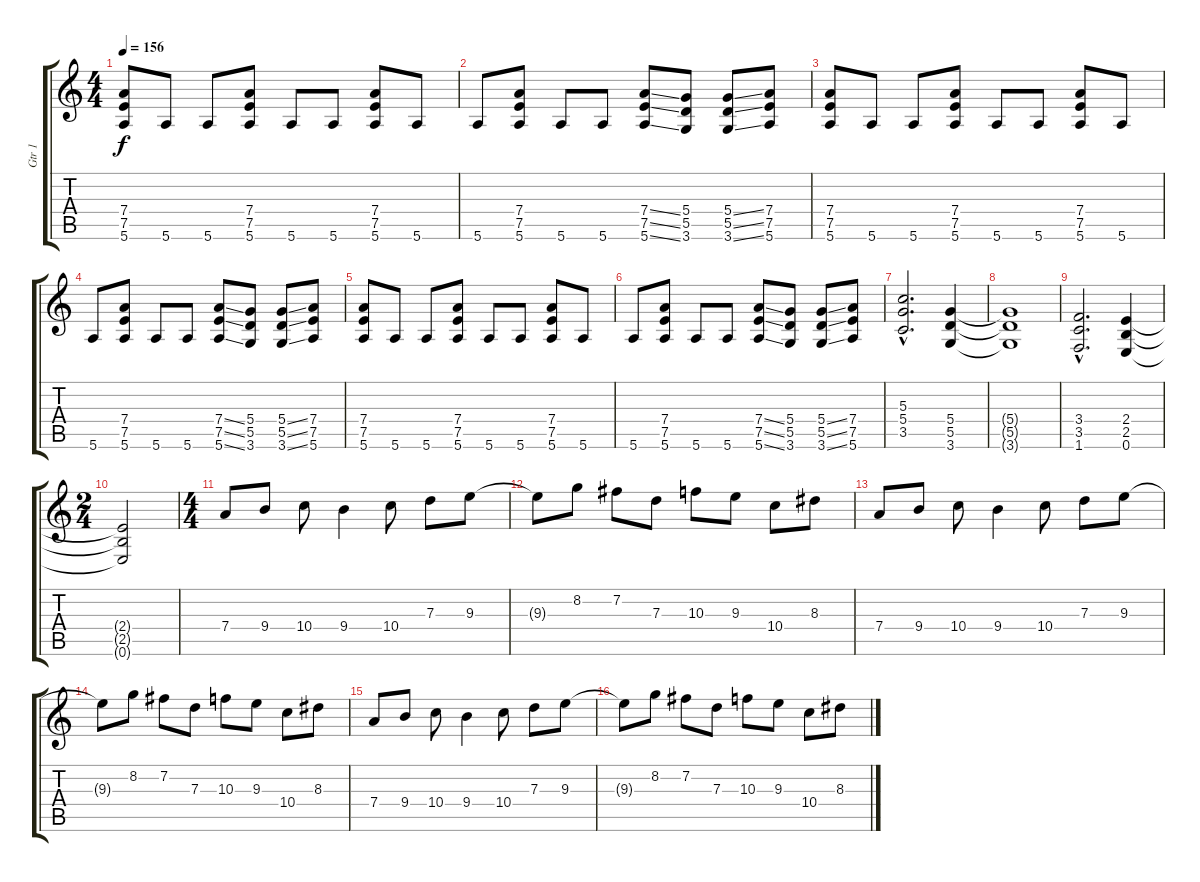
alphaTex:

\track ("Gtr 1" "Gtr 1") {instrument distortionguitar}
\staff {score tabs}
\tuning (E4 B3 G3 D3 A2 E2) {hide}
\ts (4 4)
\tempo 156
\clef g2
\ks c
(7.4 7.5 5.6).8{dy f} 5.6.8 5.6.8 (7.4 7.5 5.6).8 5.6.8 5.6.8 (7.4 7.5 5.6).8 5.6.8 |
5.6.8 (7.4 7.5 5.6).8 5.6.8 5.6.8 (7.4{ss} 7.5{ss} 5.6{ss}).8 (5.4 5.5 3.6).8 (5.4{ss} 5.5{ss} 3.6{ss}).8 (7.4 7.5 5.6).8 |
(7.4 7.5 5.6).8 5.6.8 5.6.8 (7.4 7.5 5.6).8 5.6.8 5.6.8 (7.4 7.5 5.6).8 5.6.8 |
5.6.8 (7.4 7.5 5.6).8 5.6.8 5.6.8 (7.4{ss} 7.5{ss} 5.6{ss}).8 (5.4 5.5 3.6).8 (5.4{ss} 5.5{ss} 3.6{ss}).8 (7.4 7.5 5.6).8 |
(7.4 7.5 5.6).8 5.6.8 5.6.8 (7.4 7.5 5.6).8 5.6.8 5.6.8 (7.4 7.5 5.6).8 5.6.8 |
5.6.8 (7.4 7.5 5.6).8 5.6.8 5.6.8 (7.4{ss} 7.5{ss} 5.6{ss}).8 (5.4 5.5 3.6).8 (5.4{ss} 5.5{ss} 3.6{ss}).8 (7.4 7.5 5.6).8 |
(5.3{hac} 5.4{hac} 3.5{hac}).2{d} (5.4 5.5 3.6).4 |
(5.4{t} 5.5{t} 3.6{t}).1 |
(3.4{hac} 3.5{hac} 1.6{hac}).2{d} (2.4 2.5 0.6).4 |
\ts (2 4)
(2.4{t} 2.5{t} 0.6{t}).2 |
\ts (4 4)
7.4.8 9.4.8 10.4.8 9.4.4 10.4.8 7.3.8 9.3.8 |
9.3{t}.8 8.2.8 7.2.8 7.3.8 10.3.8 9.3.8 10.4.8 8.3.8 |
7.4.8 9.4.8 10.4.8 9.4.4 10.4.8 7.3.8 9.3.8 |
9.3{t}.8 8.2.8 7.2.8 7.3.8 10.3.8 9.3.8 10.4.8 8.3.8 |
7.4.8 9.4.8 10.4.8 9.4.4 10.4.8 7.3.8 9.3.8 |
9.3{t}.8 8.2.8 7.2.8 7.3.8 10.3.8 9.3.8 10.4.8 8.3.8
